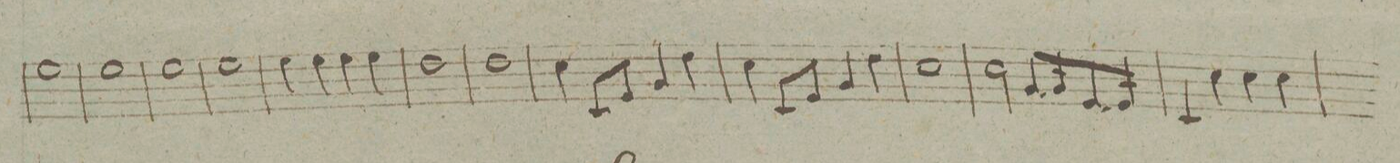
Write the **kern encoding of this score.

**kern	**dynam
*I"Corno 1mo	*
*clefG2	*
*k[]	*
*met(c|)	*
*M2/2	*
1ee\	.
=210	=210
1ee\	.
=211	=211
1ee\	.
=212	=212
1ee\	.
=213	=213
4ee\	.
4ee\	.
4ee\	.
4ee\	.
=214	=214
1dd\	.
=215	=215
1dd\	.
=216	=216
4cc\	.
8c/L	.
8e/J	.
4g/	.
4dd\	.
=217	=217
4cc\	.
8c/L	.
8e/J	.
4g/	.
4dd\	.
=218	=218
1cc\	.
=219	=219
2cc\	.
8.g/L	.
16g/K	.
8.e/	.
16e/Jk	.
=220	=220
4c/	.
4cc\	.
4cc\	.
4cc\	.
=221	=221
*-	*-
